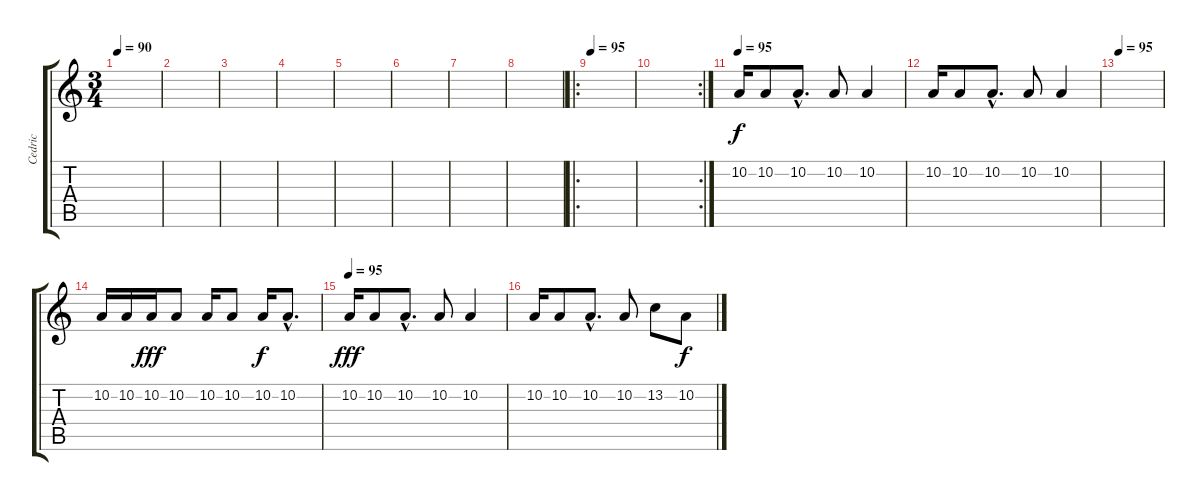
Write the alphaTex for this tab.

\track ("Cedric" "Cedric") {instrument altosax}
\staff {score tabs}
\tuning (E4 B3 G3 D3 A2 E2) {hide}
\ts (3 4)
\tempo 90
\clef g2
\ks c
|
|
|
|
|
|
|
|
\ro
\tempo 95
|
\rc 2
|
\tempo 95
10.2.16 10.2.8 10.2{hac}.8{d} 10.2.8 10.2.4 |
10.2.16 10.2.8 10.2{hac}.8{d} 10.2.8 10.2.4 |
\tempo 95
|
10.2.16 10.2.16{dy f} 10.2.16{dy fff} 10.2.8 10.2.16 10.2.8 10.2.16{dy f} 10.2{hac}.8{d} |
\tempo 95
10.2.16{dy fff} 10.2.8 10.2{hac}.8{d} 10.2.8 10.2.4 |
10.2.16 10.2.8 10.2{hac}.8{d} 10.2.8 13.2.8 10.2.8{dy f}
